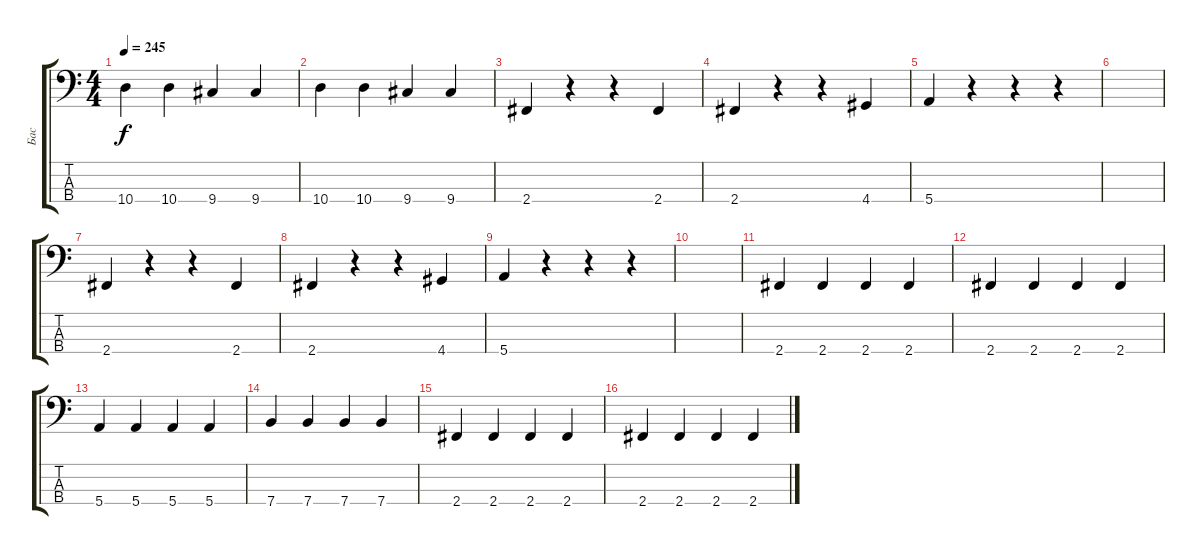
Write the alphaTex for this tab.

\track ("Бас" "Бас") {instrument electricbasspick}
\staff {score tabs}
\tuning (G2 D2 A1 E1) {hide}
\ts (4 4)
\tempo 245
\clef f4
\ks c
10.4.4{dy f} 10.4.4 9.4.4 9.4.4 |
10.4.4 10.4.4 9.4.4 9.4.4 |
2.4.4 r.4 r.4 2.4.4 |
2.4.4 r.4 r.4 4.4.4 |
5.4.4 r.4 r.4 r.4 |
|
2.4.4 r.4 r.4 2.4.4 |
2.4.4 r.4 r.4 4.4.4 |
5.4.4 r.4 r.4 r.4 |
|
2.4.4 2.4.4 2.4.4 2.4.4 |
2.4.4 2.4.4 2.4.4 2.4.4 |
5.4.4 5.4.4 5.4.4 5.4.4 |
7.4.4 7.4.4 7.4.4 7.4.4 |
2.4.4 2.4.4 2.4.4 2.4.4 |
2.4.4 2.4.4 2.4.4 2.4.4
